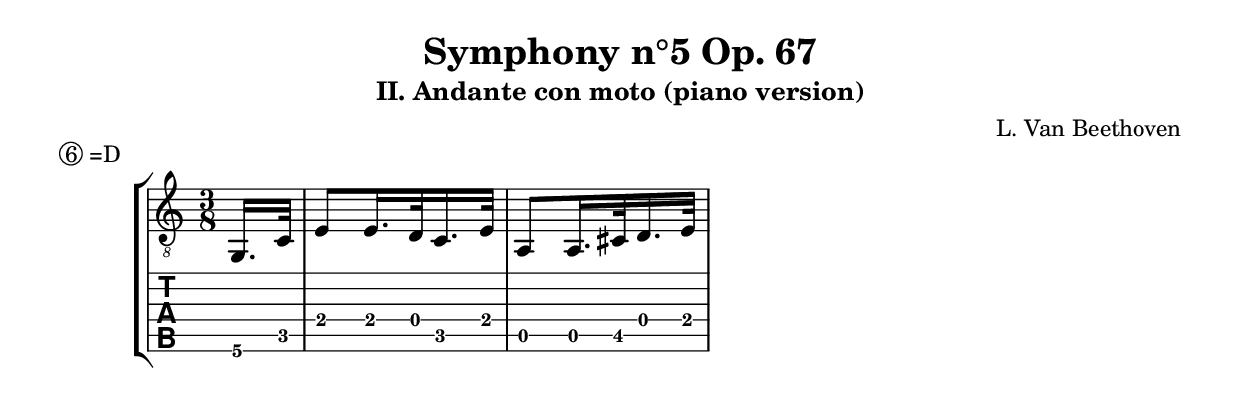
\version "2.18.2"
\language "italiano"

dropD = \markup \line { \circle 6 "=D" }

\header {
  title = "Symphony n°5 Op. 67"
  subtitle = "II. Andante con moto (piano version)"
  %subsubtitle = "transposed in D for guitar"
  piece = \dropD
  composer = "L. Van Beethoven"
}

%\markup \vspace #2

\layout {
  \context {
    \Voice
    \consists "Melody_engraver"
    \override Stem #'neutral-direction = #'()
  }
}

global = {
  \key do \major
  \time 3/8
}

%upper = \transpose do si { \relative do' {
upper = \relative do' {
  \global
  \partial 8 sol,16. do32 |
  % 1-4 up ----------------------
  | mi8 mi16. re32 do16. mi32   |
  | la,8 la16. dod32 re16. mi32 |
  %| sold16. si32 re16. fa32 si,16. re32 |
  %| si,16. re32 sol8 sol16. fa32         |
  % 5-8 up -------------------------------
  %| mi16. do32 fa8. lab16          |
  %| re,16. sib32 mib8 mib16. sol32 |
  %| sib4.                          |
  %| sol8 r mib'16. sol32           |
  % 9-12 up ---------------------------------
  %| sib4. | sol8 r8 lab16.\2 do32  | % flauti 
  %| mib4. | reb8 do4 | sib8 lab4 | sol8. sol16 lab sib |  
  }
%}

%lower = \transpose do si { \relative do' {
lower = \relative do' {
  \global
  \partial 8 s8
  % 1-4 low -------------------------------------
  %| mib,,,4 s8 | s4. | sib'8 sol sib | s4.      |
  % 5-8 low -------------------------------------
  %| s4.        | s4. | <sib fa'>4.   | mib,8 s4 |
  % 9-10 low ------------------------------------
  %| <sib' fa' sib re>4. | <mib mib' sib>8 r4 |
  % 11-12 low --------------------------------
  
  }
%}

% --------------------------------------------------------------------
\score {
  \new StaffGroup <<
    \new Staff \with {
      midiInstrument = "acoustic guitar (nylon)"
    } { \clef "treble_8" << \upper \\ \lower >> }
    \new TabStaff \with {
      stringTunings = #guitar-drop-d-tuning
      \clef moderntab
    } <<
      \new TabVoice { \voiceOne \upper }
      \new TabVoice { \voiceTwo \lower }
    >>
  >>
  \layout { }
  \midi {
    \tempo 4=100
  }
}